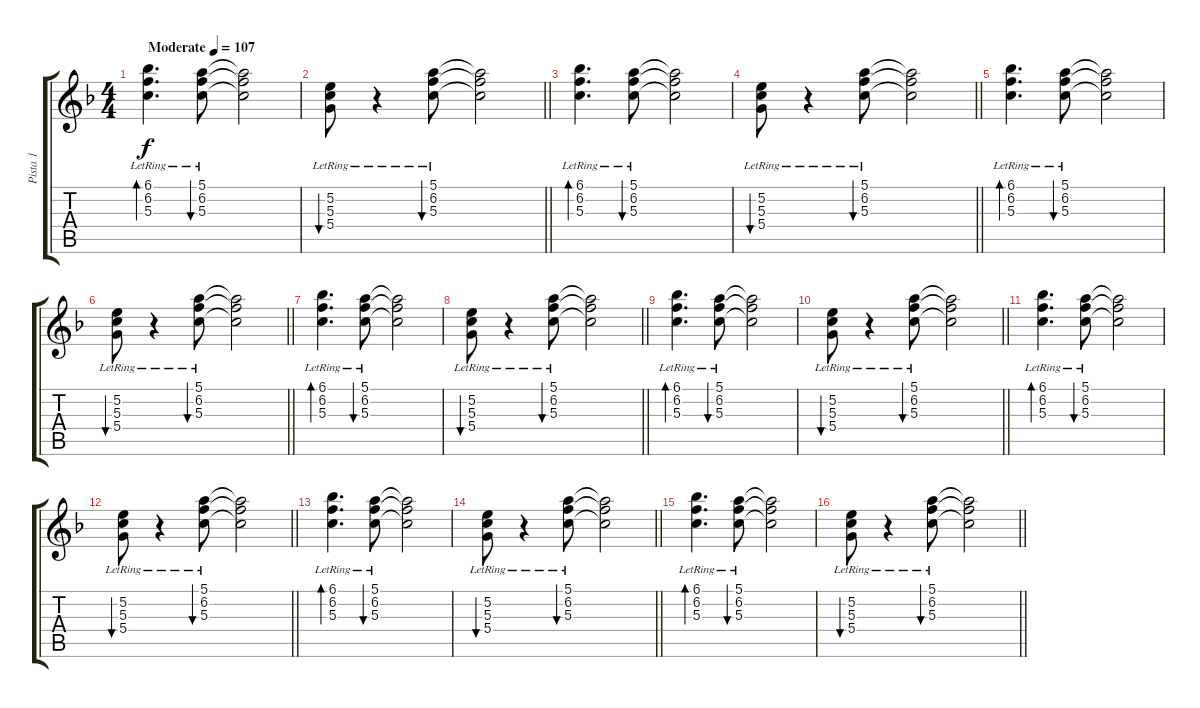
\track ("Pista 1" "Pista 1") {instrument acousticguitarsteel}
\staff {score tabs}
\tuning (E4 B3 G3 D3 A2 E2) {hide}
\ts (4 4)
\tempo (107 "Moderate")
\clef g2
\ks f
(6.1{lr} 6.2{lr} 5.3{lr}).4{d bd 120 dy f instrument acousticguitarsteel} (5.1{lr} 6.2{lr} 5.3{lr}).8{bu 120} (5.1{t} 6.2{t} 5.3{t}).2 |
\barLineRight lightlight
(5.2{lr} 5.3{lr} 5.4).8{bu 120} r.4 (5.1{lr} 6.2{lr} 5.3{lr}).8{bu 60} (5.1{t} 6.2{t} 5.3{t}).2 |
(6.1{lr} 6.2{lr} 5.3{lr}).4{d bd 120} (5.1{lr} 6.2{lr} 5.3{lr}).8{bu 120} (5.1{t} 6.2{t} 5.3{t}).2 |
\barLineRight lightlight
(5.2{lr} 5.3{lr} 5.4).8{bu 120} r.4 (5.1{lr} 6.2{lr} 5.3{lr}).8{bu 60} (5.1{t} 6.2{t} 5.3{t}).2 |
(6.1{lr} 6.2{lr} 5.3{lr}).4{d bd 120} (5.1{lr} 6.2{lr} 5.3{lr}).8{bu 120} (5.1{t} 6.2{t} 5.3{t}).2 |
\barLineRight lightlight
(5.2{lr} 5.3{lr} 5.4).8{bu 120} r.4 (5.1{lr} 6.2{lr} 5.3{lr}).8{bu 60} (5.1{t} 6.2{t} 5.3{t}).2 |
(6.1{lr} 6.2{lr} 5.3{lr}).4{d bd 120} (5.1{lr} 6.2{lr} 5.3{lr}).8{bu 120} (5.1{t} 6.2{t} 5.3{t}).2 |
\barLineRight lightlight
(5.2{lr} 5.3{lr} 5.4).8{bu 120} r.4 (5.1{lr} 6.2{lr} 5.3{lr}).8{bu 60} (5.1{t} 6.2{t} 5.3{t}).2 |
(6.1{lr} 6.2{lr} 5.3{lr}).4{d bd 120} (5.1{lr} 6.2{lr} 5.3{lr}).8{bu 120} (5.1{t} 6.2{t} 5.3{t}).2 |
\barLineRight lightlight
(5.2{lr} 5.3{lr} 5.4).8{bu 120} r.4 (5.1{lr} 6.2{lr} 5.3{lr}).8{bu 60} (5.1{t} 6.2{t} 5.3{t}).2 |
(6.1{lr} 6.2{lr} 5.3{lr}).4{d bd 120} (5.1{lr} 6.2{lr} 5.3{lr}).8{bu 120} (5.1{t} 6.2{t} 5.3{t}).2 |
\barLineRight lightlight
(5.2{lr} 5.3{lr} 5.4).8{bu 120} r.4 (5.1{lr} 6.2{lr} 5.3{lr}).8{bu 60} (5.1{t} 6.2{t} 5.3{t}).2 |
(6.1{lr} 6.2{lr} 5.3{lr}).4{d bd 120} (5.1{lr} 6.2{lr} 5.3{lr}).8{bu 120} (5.1{t} 6.2{t} 5.3{t}).2 |
\barLineRight lightlight
(5.2{lr} 5.3{lr} 5.4).8{bu 120} r.4 (5.1{lr} 6.2{lr} 5.3{lr}).8{bu 60} (5.1{t} 6.2{t} 5.3{t}).2 |
(6.1{lr} 6.2{lr} 5.3{lr}).4{d bd 120} (5.1{lr} 6.2{lr} 5.3{lr}).8{bu 120} (5.1{t} 6.2{t} 5.3{t}).2 |
\barLineRight lightlight
(5.2{lr} 5.3{lr} 5.4).8{bu 120} r.4 (5.1{lr} 6.2{lr} 5.3{lr}).8{bu 60} (5.1{t} 6.2{t} 5.3{t}).2
